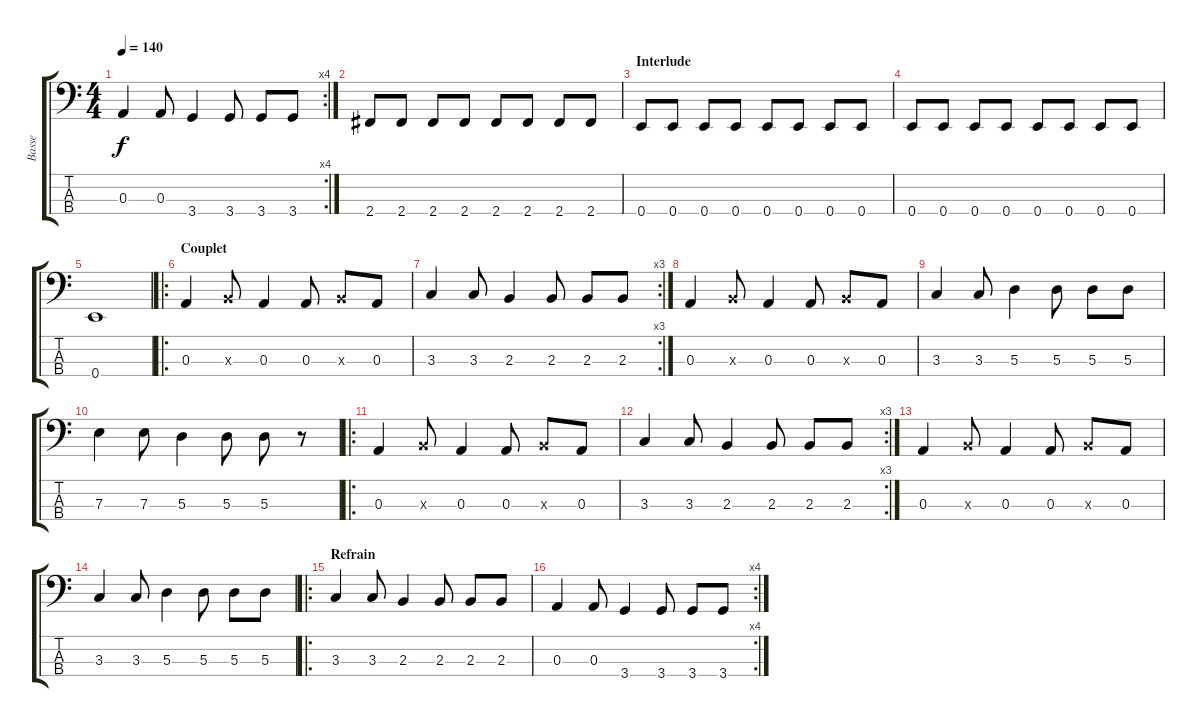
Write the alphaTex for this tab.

\track ("Basse" "Basse") {instrument acousticguitarnylon}
\staff {score tabs}
\tuning (G2 D2 A1 E1) {hide}
\rc 4
\ts (4 4)
\tempo 140
\clef f4
\ks c
0.3.4{dy f} 0.3.8 3.4.4 3.4.8 3.4.8 3.4.8 |
2.4.8 2.4.8 2.4.8 2.4.8 2.4.8 2.4.8 2.4.8 2.4.8 |
\section ("" "Interlude")
0.4.8 0.4.8 0.4.8 0.4.8 0.4.8 0.4.8 0.4.8 0.4.8 |
0.4.8 0.4.8 0.4.8 0.4.8 0.4.8 0.4.8 0.4.8 0.4.8 |
0.4.1 |
\ro
\section ("" "Couplet")
0.3.4 2.3{x}.8 0.3.4 0.3.8 2.3{x}.8 0.3.8 |
\rc 3
3.3.4 3.3.8 2.3.4 2.3.8 2.3.8 2.3.8 |
0.3.4 2.3{x}.8 0.3.4 0.3.8 2.3{x}.8 0.3.8 |
3.3.4 3.3.8 5.3.4 5.3.8 5.3.8 5.3.8 |
7.3.4 7.3.8 5.3.4 5.3.8 5.3.8 r.8 |
\ro
0.3.4 2.3{x}.8 0.3.4 0.3.8 2.3{x}.8 0.3.8 |
\rc 3
3.3.4 3.3.8 2.3.4 2.3.8 2.3.8 2.3.8 |
0.3.4 2.3{x}.8 0.3.4 0.3.8 2.3{x}.8 0.3.8 |
3.3.4 3.3.8 5.3.4 5.3.8 5.3.8 5.3.8 |
\ro
\section ("" "Refrain")
3.3.4 3.3.8 2.3.4 2.3.8 2.3.8 2.3.8 |
\rc 4
0.3.4 0.3.8 3.4.4 3.4.8 3.4.8 3.4.8
